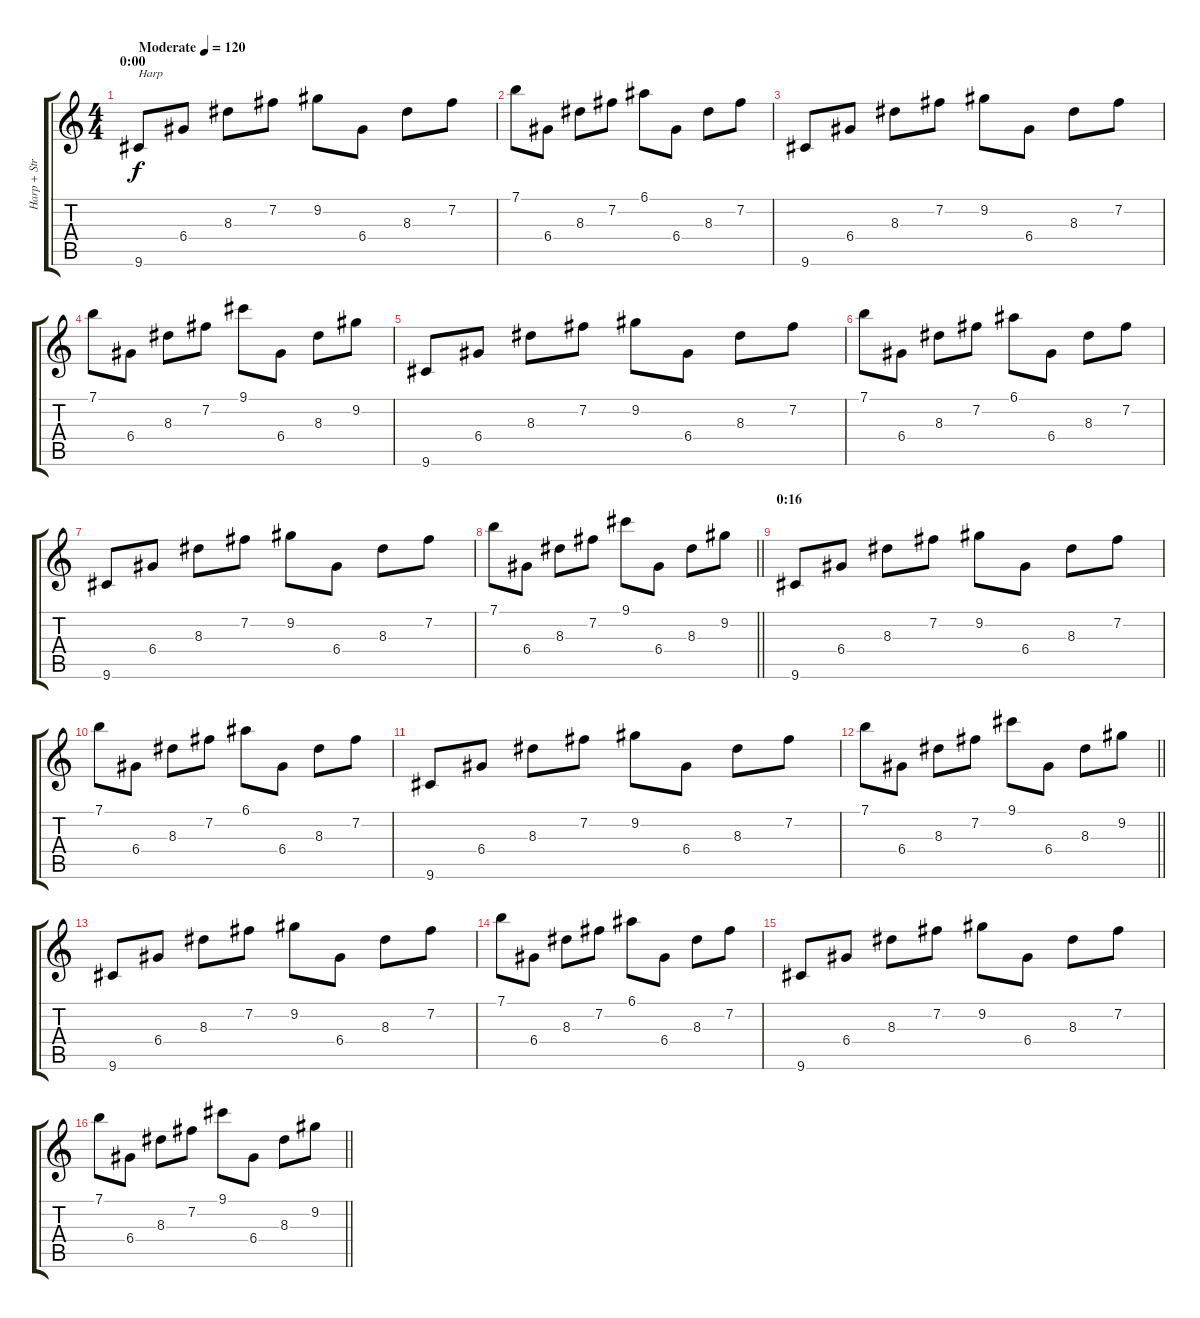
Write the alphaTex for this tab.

\track ("Harp + Strings" "Harp + Str") {instrument orchestralharp}
\staff {score tabs}
\tuning (E5 B4 G4 D4 A3 E3) {hide}
\ts (4 4)
\section ("" "0:00")
\tempo (120 "Moderate")
\clef g2
\ks c
9.6.8{txt "Harp" dy f instrument orchestralharp} 6.4.8 8.3.8 7.2.8 9.2.8 6.4.8 8.3.8 7.2.8 |
7.1.8 6.4.8 8.3.8 7.2.8 6.1.8 6.4.8 8.3.8 7.2.8 |
9.6.8 6.4.8 8.3.8 7.2.8 9.2.8 6.4.8 8.3.8 7.2.8 |
7.1.8 6.4.8 8.3.8 7.2.8 9.1.8 6.4.8 8.3.8 9.2.8 |
9.6.8 6.4.8 8.3.8 7.2.8 9.2.8 6.4.8 8.3.8 7.2.8 |
7.1.8 6.4.8 8.3.8 7.2.8 6.1.8 6.4.8 8.3.8 7.2.8 |
9.6.8 6.4.8 8.3.8 7.2.8 9.2.8 6.4.8 8.3.8 7.2.8 |
\barLineRight lightlight
7.1.8 6.4.8 8.3.8 7.2.8 9.1.8 6.4.8 8.3.8 9.2.8 |
\section ("" "0:16")
9.6.8 6.4.8 8.3.8 7.2.8 9.2.8 6.4.8 8.3.8 7.2.8 |
7.1.8 6.4.8 8.3.8 7.2.8 6.1.8 6.4.8 8.3.8 7.2.8 |
9.6.8 6.4.8 8.3.8 7.2.8 9.2.8 6.4.8 8.3.8 7.2.8 |
\barLineRight lightlight
7.1.8 6.4.8 8.3.8 7.2.8 9.1.8 6.4.8 8.3.8 9.2.8 |
9.6.8 6.4.8 8.3.8 7.2.8 9.2.8 6.4.8 8.3.8 7.2.8 |
7.1.8 6.4.8 8.3.8 7.2.8 6.1.8 6.4.8 8.3.8 7.2.8 |
9.6.8 6.4.8 8.3.8 7.2.8 9.2.8 6.4.8 8.3.8 7.2.8 |
\barLineRight lightlight
7.1.8 6.4.8 8.3.8 7.2.8 9.1.8 6.4.8 8.3.8 9.2.8
